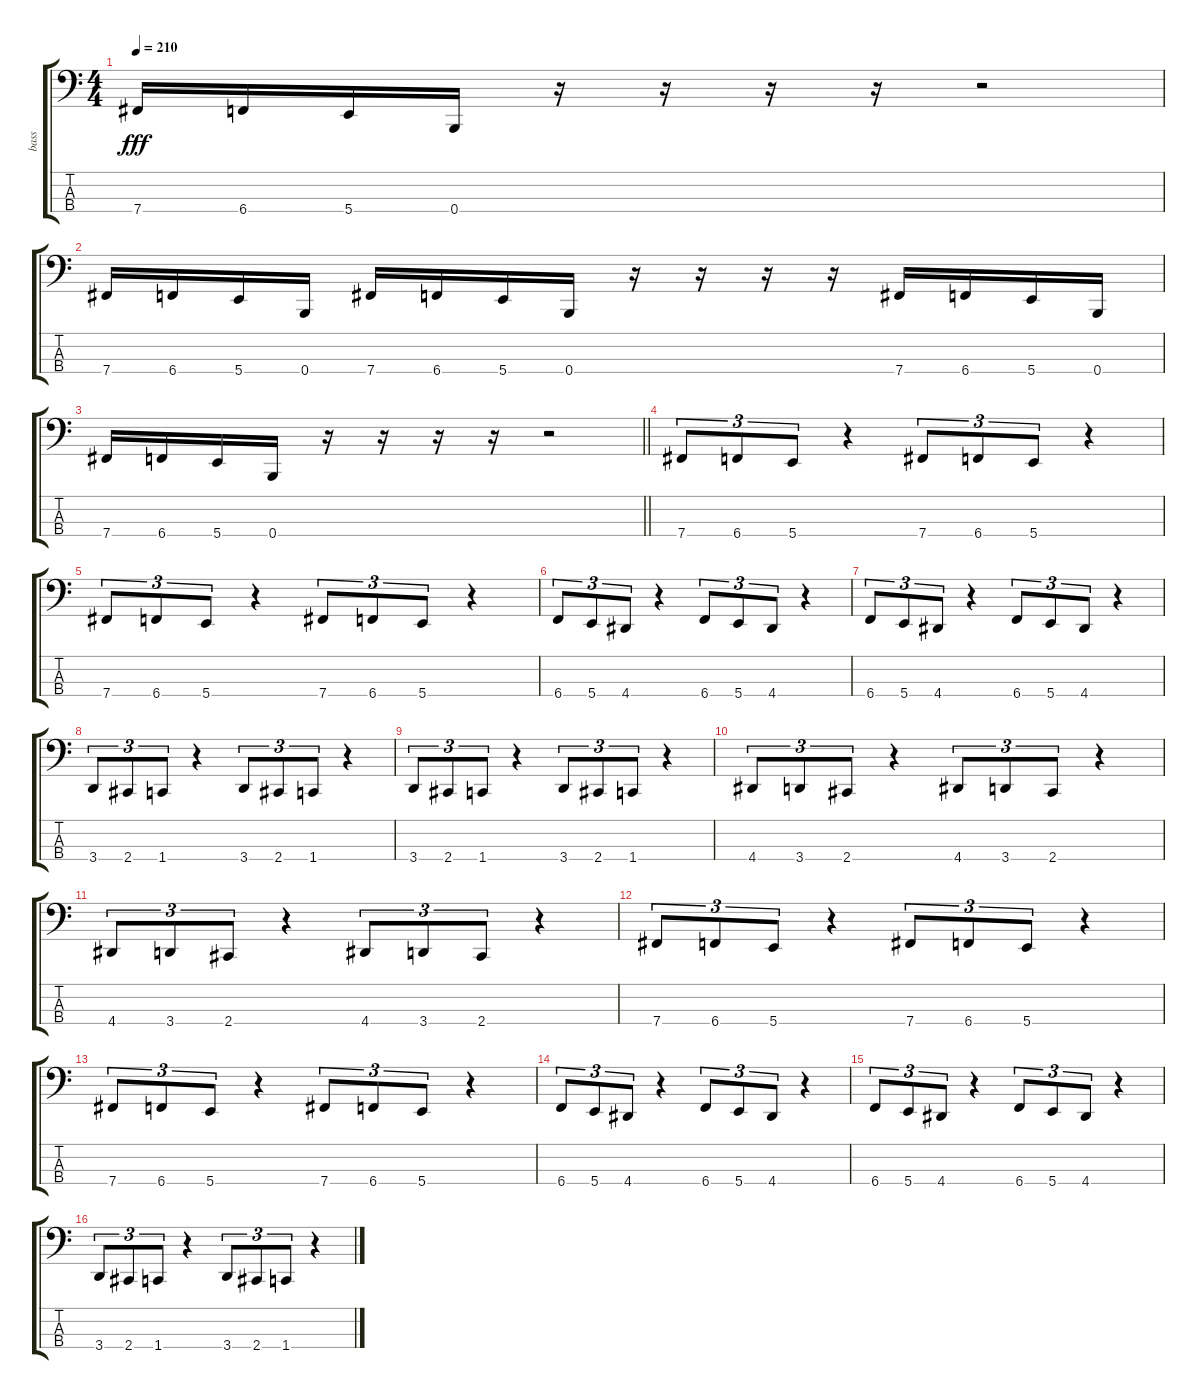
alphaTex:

\track ("bass" "bass") {instrument electricbasspick}
\staff {score tabs}
\tuning (E2 B1 Gb1 B0) {hide}
\ts (4 4)
\tempo 210
\clef f4
\ks c
7.4.16{dy fff} 6.4.16 5.4.16 0.4.16 r.16 r.16 r.16 r.16 r.2 |
7.4.16 6.4.16 5.4.16 0.4.16 7.4.16 6.4.16 5.4.16 0.4.16 r.16 r.16 r.16 r.16 7.4.16 6.4.16 5.4.16 0.4.16 |
\barLineRight lightlight
7.4.16 6.4.16 5.4.16 0.4.16 r.16 r.16 r.16 r.16 r.2 |
\section ("" "")
7.4.8{tu (3 2)} 6.4.8{tu (3 2)} 5.4.8{tu (3 2)} r.4 7.4.8{tu (3 2)} 6.4.8{tu (3 2)} 5.4.8{tu (3 2)} r.4 |
7.4.8{tu (3 2)} 6.4.8{tu (3 2)} 5.4.8{tu (3 2)} r.4 7.4.8{tu (3 2)} 6.4.8{tu (3 2)} 5.4.8{tu (3 2)} r.4 |
6.4.8{tu (3 2)} 5.4.8{tu (3 2)} 4.4.8{tu (3 2)} r.4 6.4.8{tu (3 2)} 5.4.8{tu (3 2)} 4.4.8{tu (3 2)} r.4 |
6.4.8{tu (3 2)} 5.4.8{tu (3 2)} 4.4.8{tu (3 2)} r.4 6.4.8{tu (3 2)} 5.4.8{tu (3 2)} 4.4.8{tu (3 2)} r.4 |
3.4.8{tu (3 2)} 2.4.8{tu (3 2)} 1.4.8{tu (3 2)} r.4 3.4.8{tu (3 2)} 2.4.8{tu (3 2)} 1.4.8{tu (3 2)} r.4 |
3.4.8{tu (3 2)} 2.4.8{tu (3 2)} 1.4.8{tu (3 2)} r.4 3.4.8{tu (3 2)} 2.4.8{tu (3 2)} 1.4.8{tu (3 2)} r.4 |
4.4.8{tu (3 2)} 3.4.8{tu (3 2)} 2.4.8{tu (3 2)} r.4 4.4.8{tu (3 2)} 3.4.8{tu (3 2)} 2.4.8{tu (3 2)} r.4 |
4.4.8{tu (3 2)} 3.4.8{tu (3 2)} 2.4.8{tu (3 2)} r.4 4.4.8{tu (3 2)} 3.4.8{tu (3 2)} 2.4.8{tu (3 2)} r.4 |
7.4.8{tu (3 2)} 6.4.8{tu (3 2)} 5.4.8{tu (3 2)} r.4 7.4.8{tu (3 2)} 6.4.8{tu (3 2)} 5.4.8{tu (3 2)} r.4 |
7.4.8{tu (3 2)} 6.4.8{tu (3 2)} 5.4.8{tu (3 2)} r.4 7.4.8{tu (3 2)} 6.4.8{tu (3 2)} 5.4.8{tu (3 2)} r.4 |
6.4.8{tu (3 2)} 5.4.8{tu (3 2)} 4.4.8{tu (3 2)} r.4 6.4.8{tu (3 2)} 5.4.8{tu (3 2)} 4.4.8{tu (3 2)} r.4 |
6.4.8{tu (3 2)} 5.4.8{tu (3 2)} 4.4.8{tu (3 2)} r.4 6.4.8{tu (3 2)} 5.4.8{tu (3 2)} 4.4.8{tu (3 2)} r.4 |
3.4.8{tu (3 2)} 2.4.8{tu (3 2)} 1.4.8{tu (3 2)} r.4 3.4.8{tu (3 2)} 2.4.8{tu (3 2)} 1.4.8{tu (3 2)} r.4
